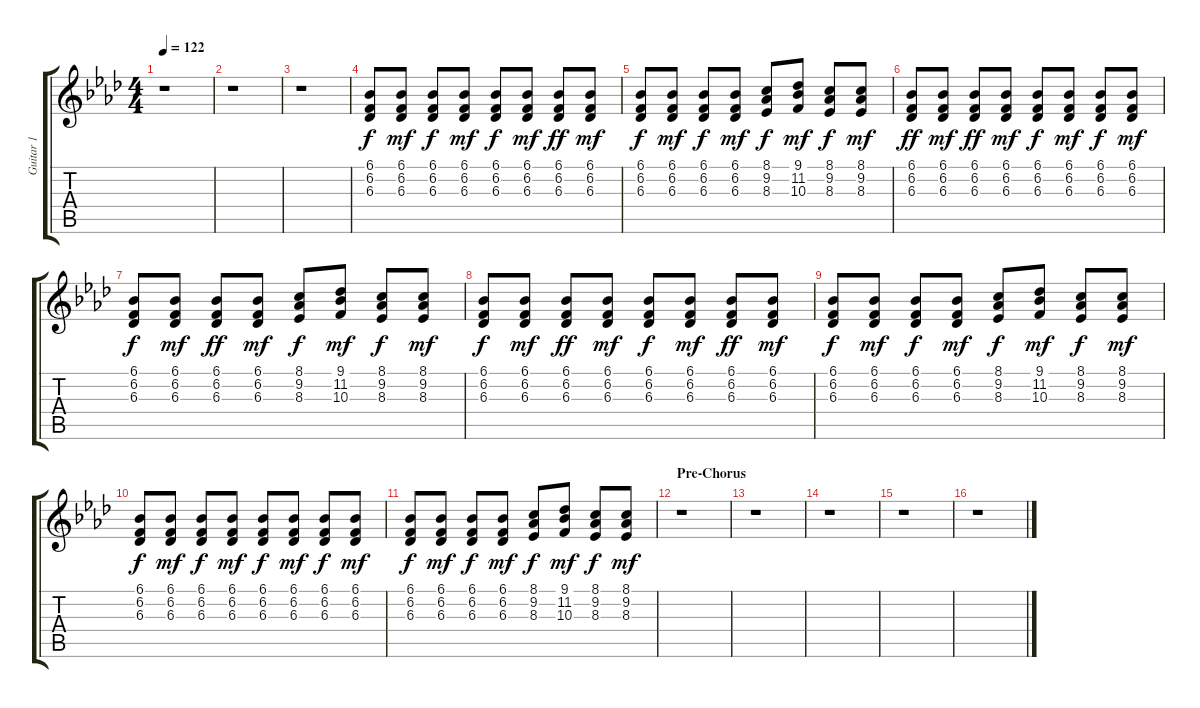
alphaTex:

\track ("Guitar 1" "Guitar 1") {instrument lead1square}
\staff {score tabs}
\tuning (E4 B3 G3 D3 A2 E2) {hide}
\ts (4 4)
\tempo 122
\clef g2
\ks ab
r.1{dy f} |
r.1 |
r.1 |
(6.1 6.2 6.3).8 (6.1 6.2 6.3).8{dy mf} (6.1 6.2 6.3).8{dy f} (6.1 6.2 6.3).8{dy mf} (6.1 6.2 6.3).8{dy f} (6.1 6.2 6.3).8{dy mf} (6.1 6.2 6.3).8{dy ff} (6.1 6.2 6.3).8{dy mf} |
(6.1 6.2 6.3).8{dy f} (6.1 6.2 6.3).8{dy mf} (6.1 6.2 6.3).8{dy f} (6.1 6.2 6.3).8{dy mf} (8.1 9.2 8.3).8{dy f} (9.1 11.2 10.3).8{dy mf} (8.1 9.2 8.3).8{dy f} (8.1 9.2 8.3).8{dy mf} |
(6.1 6.2 6.3).8{dy ff} (6.1 6.2 6.3).8{dy mf} (6.1 6.2 6.3).8{dy ff} (6.1 6.2 6.3).8{dy mf} (6.1 6.2 6.3).8{dy f} (6.1 6.2 6.3).8{dy mf} (6.1 6.2 6.3).8{dy f} (6.1 6.2 6.3).8{dy mf} |
(6.1 6.2 6.3).8{dy f} (6.1 6.2 6.3).8{dy mf} (6.1 6.2 6.3).8{dy ff} (6.1 6.2 6.3).8{dy mf} (8.1 9.2 8.3).8{dy f} (9.1 11.2 10.3).8{dy mf} (8.1 9.2 8.3).8{dy f} (8.1 9.2 8.3).8{dy mf} |
(6.1 6.2 6.3).8{dy f} (6.1 6.2 6.3).8{dy mf} (6.1 6.2 6.3).8{dy ff} (6.1 6.2 6.3).8{dy mf} (6.1 6.2 6.3).8{dy f} (6.1 6.2 6.3).8{dy mf} (6.1 6.2 6.3).8{dy ff} (6.1 6.2 6.3).8{dy mf} |
(6.1 6.2 6.3).8{dy f} (6.1 6.2 6.3).8{dy mf} (6.1 6.2 6.3).8{dy f} (6.1 6.2 6.3).8{dy mf} (8.1 9.2 8.3).8{dy f} (9.1 11.2 10.3).8{dy mf} (8.1 9.2 8.3).8{dy f} (8.1 9.2 8.3).8{dy mf} |
(6.1 6.2 6.3).8{dy f} (6.1 6.2 6.3).8{dy mf} (6.1 6.2 6.3).8{dy f} (6.1 6.2 6.3).8{dy mf} (6.1 6.2 6.3).8{dy f} (6.1 6.2 6.3).8{dy mf} (6.1 6.2 6.3).8{dy f} (6.1 6.2 6.3).8{dy mf} |
(6.1 6.2 6.3).8{dy f} (6.1 6.2 6.3).8{dy mf} (6.1 6.2 6.3).8{dy f} (6.1 6.2 6.3).8{dy mf} (8.1 9.2 8.3).8{dy f} (9.1 11.2 10.3).8{dy mf} (8.1 9.2 8.3).8{dy f} (8.1 9.2 8.3).8{dy mf} |
\section ("" "Pre-Chorus")
r.1 |
r.1 |
r.1 |
r.1 |
r.1
